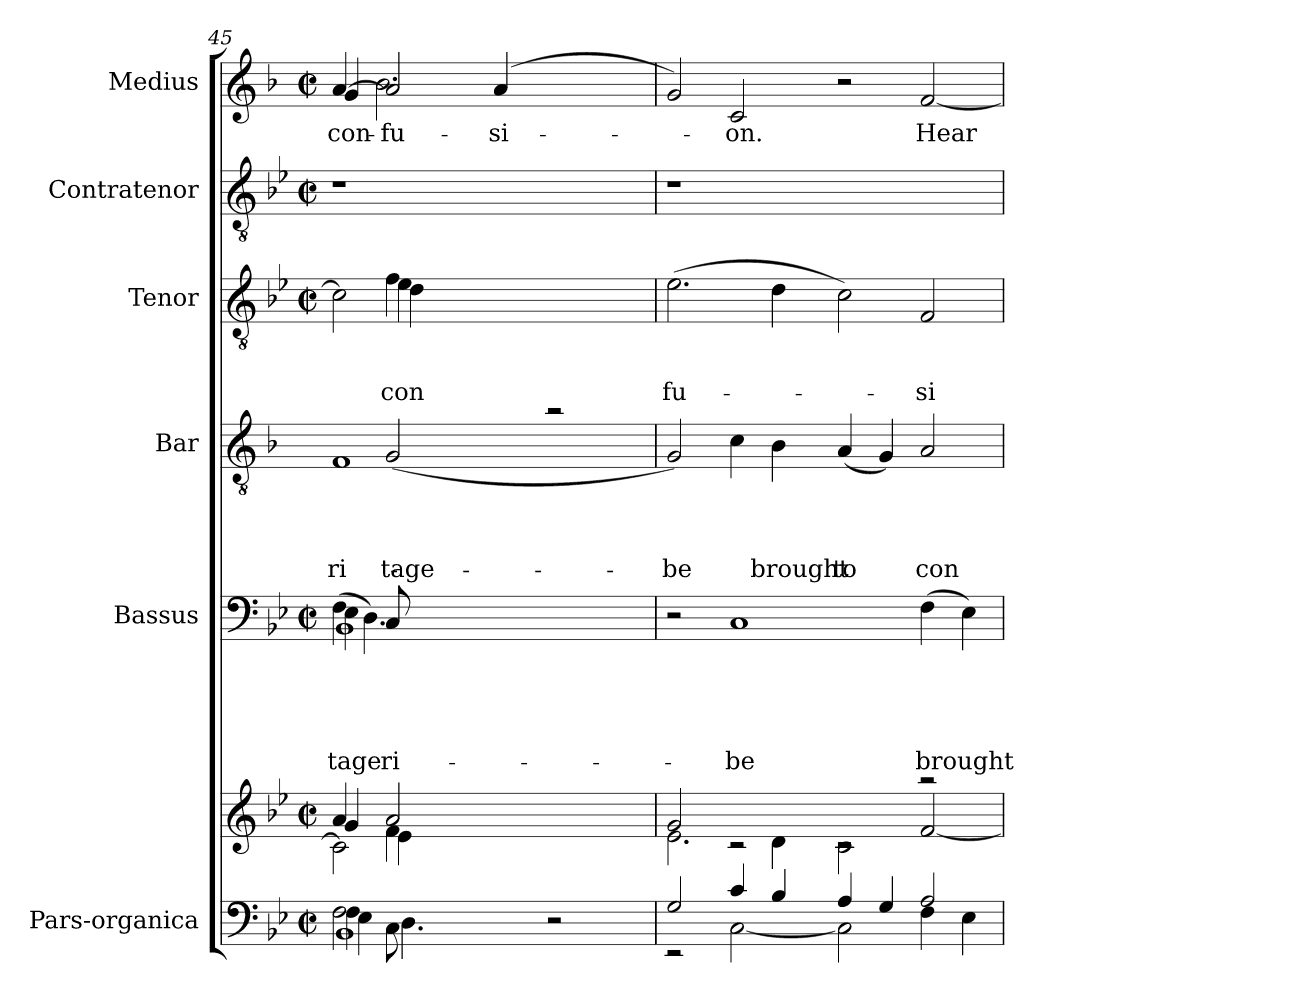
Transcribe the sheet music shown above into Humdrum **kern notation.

**kern	**kern	**kern	**text	**text	**text	**text	**text	**kern	**text	**text	**text	**text	**kern	**text	**text	**text	**kern	**kern	**text
*part6	*part6	*part5	*part5	*part5	*part5	*part5	*part5	*part4	*part4	*part4	*part4	*part4	*part3	*part3	*part3	*part3	*part2	*part1	*part1
*staff7	*staff6	*staff5	*staff5	*staff5	*staff5	*staff5	*staff5	*staff4	*staff4	*staff4	*staff4	*staff4	*staff3	*staff3	*staff3	*staff3	*staff2	*staff1	*staff1
*I"Pars-organica	*	*I"Bassus	*	*	*	*	*	*I"Bar	*	*	*	*	*I"Tenor	*	*	*	*I"Contratenor	*I"Medius	*
*	*	*I'B	*	*	*	*	*	*I'Bar	*	*	*	*	*I'T	*	*	*	*	*I'M	*
!!LO:PB:g=z
*clefF4	*clefG2	*clefF4	*	*	*	*	*	*clefGv2	*	*	*	*	*clefGv2	*	*	*	*clefGv2	*clefG2	*
*	*	*	*	*	*	*	*	*ITrd-3c-5	*	*	*	*	*ITrd-3c-5	*	*	*	*	*ITrd-3c-5	*
*k[b-e-]	*k[b-e-]	*k[b-e-]	*	*	*	*	*	*k[b-e-]	*	*	*	*	*k[b-e-a-]	*	*	*	*k[b-e-]	*k[b-e-]	*
*B-:	*B-:	*B-:	*	*	*	*	*	*B-:	*	*	*	*	*E-:	*	*	*	*B-:	*B-:	*
*M2/2	*M2/2	*M2/2	*	*	*	*	*	*	*	*	*	*	*M2/2	*	*	*	*M2/2	*M2/2	*
*met(c|)	*met(c|)	*met(c|)	*	*	*	*	*	*	*	*	*	*	*met(c|)	*	*	*	*met(c|)	*met(c|)	*
=45	=45	=45	=45	=45	=45	=45	=45	=45	=45	=45	=45	=45	=45	=45	=45	=45	=45	=45	=45
*^	*^	*	*	*	*	*	*	*	*	*	*	*	*	*	*	*	*	*	*
*	*^	*	*^	*	*	*	*	*	*	*	*	*	*	*	*	*	*	*	*	*	*
*	*	*^	*	*	*^	*	*	*	*	*	*	*	*	*	*	*	*	*	*	*	*	*	*
!	!	!	!	!	!	!	!	!	!	!	!	!	!LO:LY:b	!	!	!	!	!	!	!	!	!	!	!	!
*	*	*	*	*	*	*	*	*^	*	*	*	*	*	*	*	*	*	*	*	*	*	*	*	*	*
*	*	*	*	*	*	*	*	*	*^	*	*	*	*	*	*	*	*	*	*	*	*	*	*	*	*	*
!	!	!	!	!	!	!	!	!	!	!	!	!	!	!	!LO:LY:b:rj	!	!	!	!	!LO:LY:b	!	!	!	!	!	!	!LO:LY:b
*	*	*	*	*	*	*	*	*	*	*	*	*	*	*	*	*^	*	*	*	*	*^	*	*	*	*	*^	*
*	*	*	*	*	*	*	*	*	*	*	*	*	*	*	*	*	*	*	*	*	*	*	*^	*	*	*	*	*	*	*
*	*	*	*	*	*	*	*	*	*	*	*	*	*	*	*	*	*	*	*	*	*	*	*	*^	*	*	*	*	*	*	*
2F\	4F\	4E-\	1BB-	2c\]	4a/	4g/	4ryy	(>4F\	4E-\	1BB-	.	.	.	.	-tage	1B-	4ryy	.	.	.	-ri-	2f\]	4ryy	4ryy	4ryy	.	.	.	1r	[<4dd/	4cc/	con-
!	!	!	!	!	!	!	!	!	!	!	!	!	!	!	!LO:LY:b	!	!	!	!	!	!LO:LY:b	!	!	!	!	!	!	!LO:LY:b	!	!	!	!
!	!	!	!	!	!	!	!	!	!	!	!	!	!	!	!	!	!	!	!	!	!	!	!	!	!	!	!	!LO:LY:b	!	!	!	!
!	!	!	!	!	!	!	!	!	!	!	!	!	!	!	!	!	!	!	!	!	!	!	!	!	!	!	!	!LO:LY:b	!	!	!	!LO:LY:b
.	8C\	4.D\	.	.	4f\	2a/	4e-\	8C/	4.D\)	.	.	.	.	.	-ri-	.	(<2c/	.	.	.	-tage	.	4b-\	4a-\	4g\	.	.	con-	.	2dd/]	2.ee-\	-fu-
.	1ryy	.	.	.	.	.	.	2ryy	.	.	.	.	.	.	.	.	.	.	.	.	.	.	.	.	.	.	.	.	.	.	.	.
1ryy	.	.	.	2.ryy	2.ryy	.	2.ryy	.	.	.	.	.	.	.	.	.	.	.	.	.	.	1ryy	1ryy	1ryy	1ryy	.	.	.	.	.	.	.
.	.	2..ryy	.	.	.	.	.	.	2ryy	.	.	.	.	.	.	.	.	.	.	.	.	.	.	.	.	.	.	.	.	.	.	.
!	!	!	!	!	!	!	!	!	!	!	!	!	!	!	!	!	!	!	!	!	!	!	!	!	!	!	!	!	!	!	!	!LO:LY:b
.	.	.	.	.	.	2.ryy	.	.	.	.	.	.	.	.	.	.	2.ryy	.	.	.	.	.	.	.	.	.	.	.	.	(<4dd/	.	-si-
.	.	.	.	.	.	.	.	2ryy	.	.	.	.	.	.	.	.	.	.	.	.	.	.	.	.	.	.	.	.	.	.	.	.
.	.	.	2r	.	.	.	.	.	.	2ryy	.	.	.	.	.	2ra	.	.	.	.	.	.	.	.	.	.	.	.	2ryy	2ryy	2ryy	.
.	.	.	.	.	.	.	.	.	4.ryy	.	.	.	.	.	.	.	.	.	.	.	.	.	.	.	.	.	.	.	.	.	.	.
.	.	.	.	4ryy	4ryy	.	4ryy	.	.	.	.	.	.	.	.	.	.	.	.	.	.	.	.	.	.	.	.	.	.	.	.	.
.	8ryy	.	.	.	.	.	.	8ryy	.	.	.	.	.	.	.	.	.	.	.	.	.	.	.	.	.	.	.	.	.	.	.	.
*	*v	*v	*v	*	*	*	*	*v	*v	*v	*	*	*	*	*	*v	*v	*	*	*	*	*v	*v	*v	*v	*	*	*	*	*v	*v	*
*	*	*	*v	*v	*v	*	*	*	*	*	*	*	*	*	*	*	*	*	*	*	*	*	*
=46	=46	=46	=46	=46	=46	=46	=46	=46	=46	=46	=46	=46	=46	=46	=46	=46	=46	=46	=46	=46	=46
!	!	!	!	!	!	!	!	!	!	!	!	!	!	!LO:LY:b	!	!	!	!LO:LY:b	!	!	!
2G/	2rEE	2.e-\	2g/	2r	.	.	.	.	.	2c/)	.	.	.	be	(>2.a-\	.	.	-fu-	1r	2cc/)	.
!	!	!	!	!	!	!	!	!	!LO:LY:b	!	!	!	!	!	!	!	!	!	!	!	!LO:LY:b
4c/	[<2C\	.	2rc	1C	.	.	.	.	be	4f\	.	.	.	.	.	.	.	.	.	2f/	-on.
!	!	!	!	!	!	!	!	!	!	!	!	!	!	!LO:LY:b	!	!	!	!	!	!	!
4B-/	.	4d\	.	.	.	.	.	.	.	4e-\	.	.	.	brought	4g\	.	.	.	.	.	.
!	!	!	!	!	!	!	!	!	!	!	!	!	!	!LO:LY:b	!	!	!	!	!	!	!
4A/	2C\]	2c\	2rc	.	.	.	.	.	.	(<4d/	.	.	.	to	2f\)	.	.	.	1ryy	2r	.
4G/	.	.	.	.	.	.	.	.	.	4c/)	.	.	.	.	.	.	.	.	.	.	.
!	!	!	!	!	!	!	!	!	!LO:LY:b	!	!	!	!	!LO:LY:b	!	!	!	!LO:LY:b	!	!	!LO:LY:b
4F\	2A/	2raa	[>2f/	(>4F\	.	.	.	.	brought	2d/	.	.	.	con-	2B-/	.	.	-si-	.	[<2b-/	Hear
4E-\	.	.	.	4E-\)	.	.	.	.	.	.	.	.	.	.	.	.	.	.	.	.	.
*v	*v	*	*	*	*	*	*	*	*	*	*	*	*	*	*	*	*	*	*	*	*
*	*v	*v	*	*	*	*	*	*	*	*	*	*	*	*	*	*	*	*	*	*
=	=	=	=	=	=	=	=	=	=	=	=	=	=	=	=	=	=	=	=
*-	*-	*-	*-	*-	*-	*-	*-	*-	*-	*-	*-	*-	*-	*-	*-	*-	*-	*-	*-
